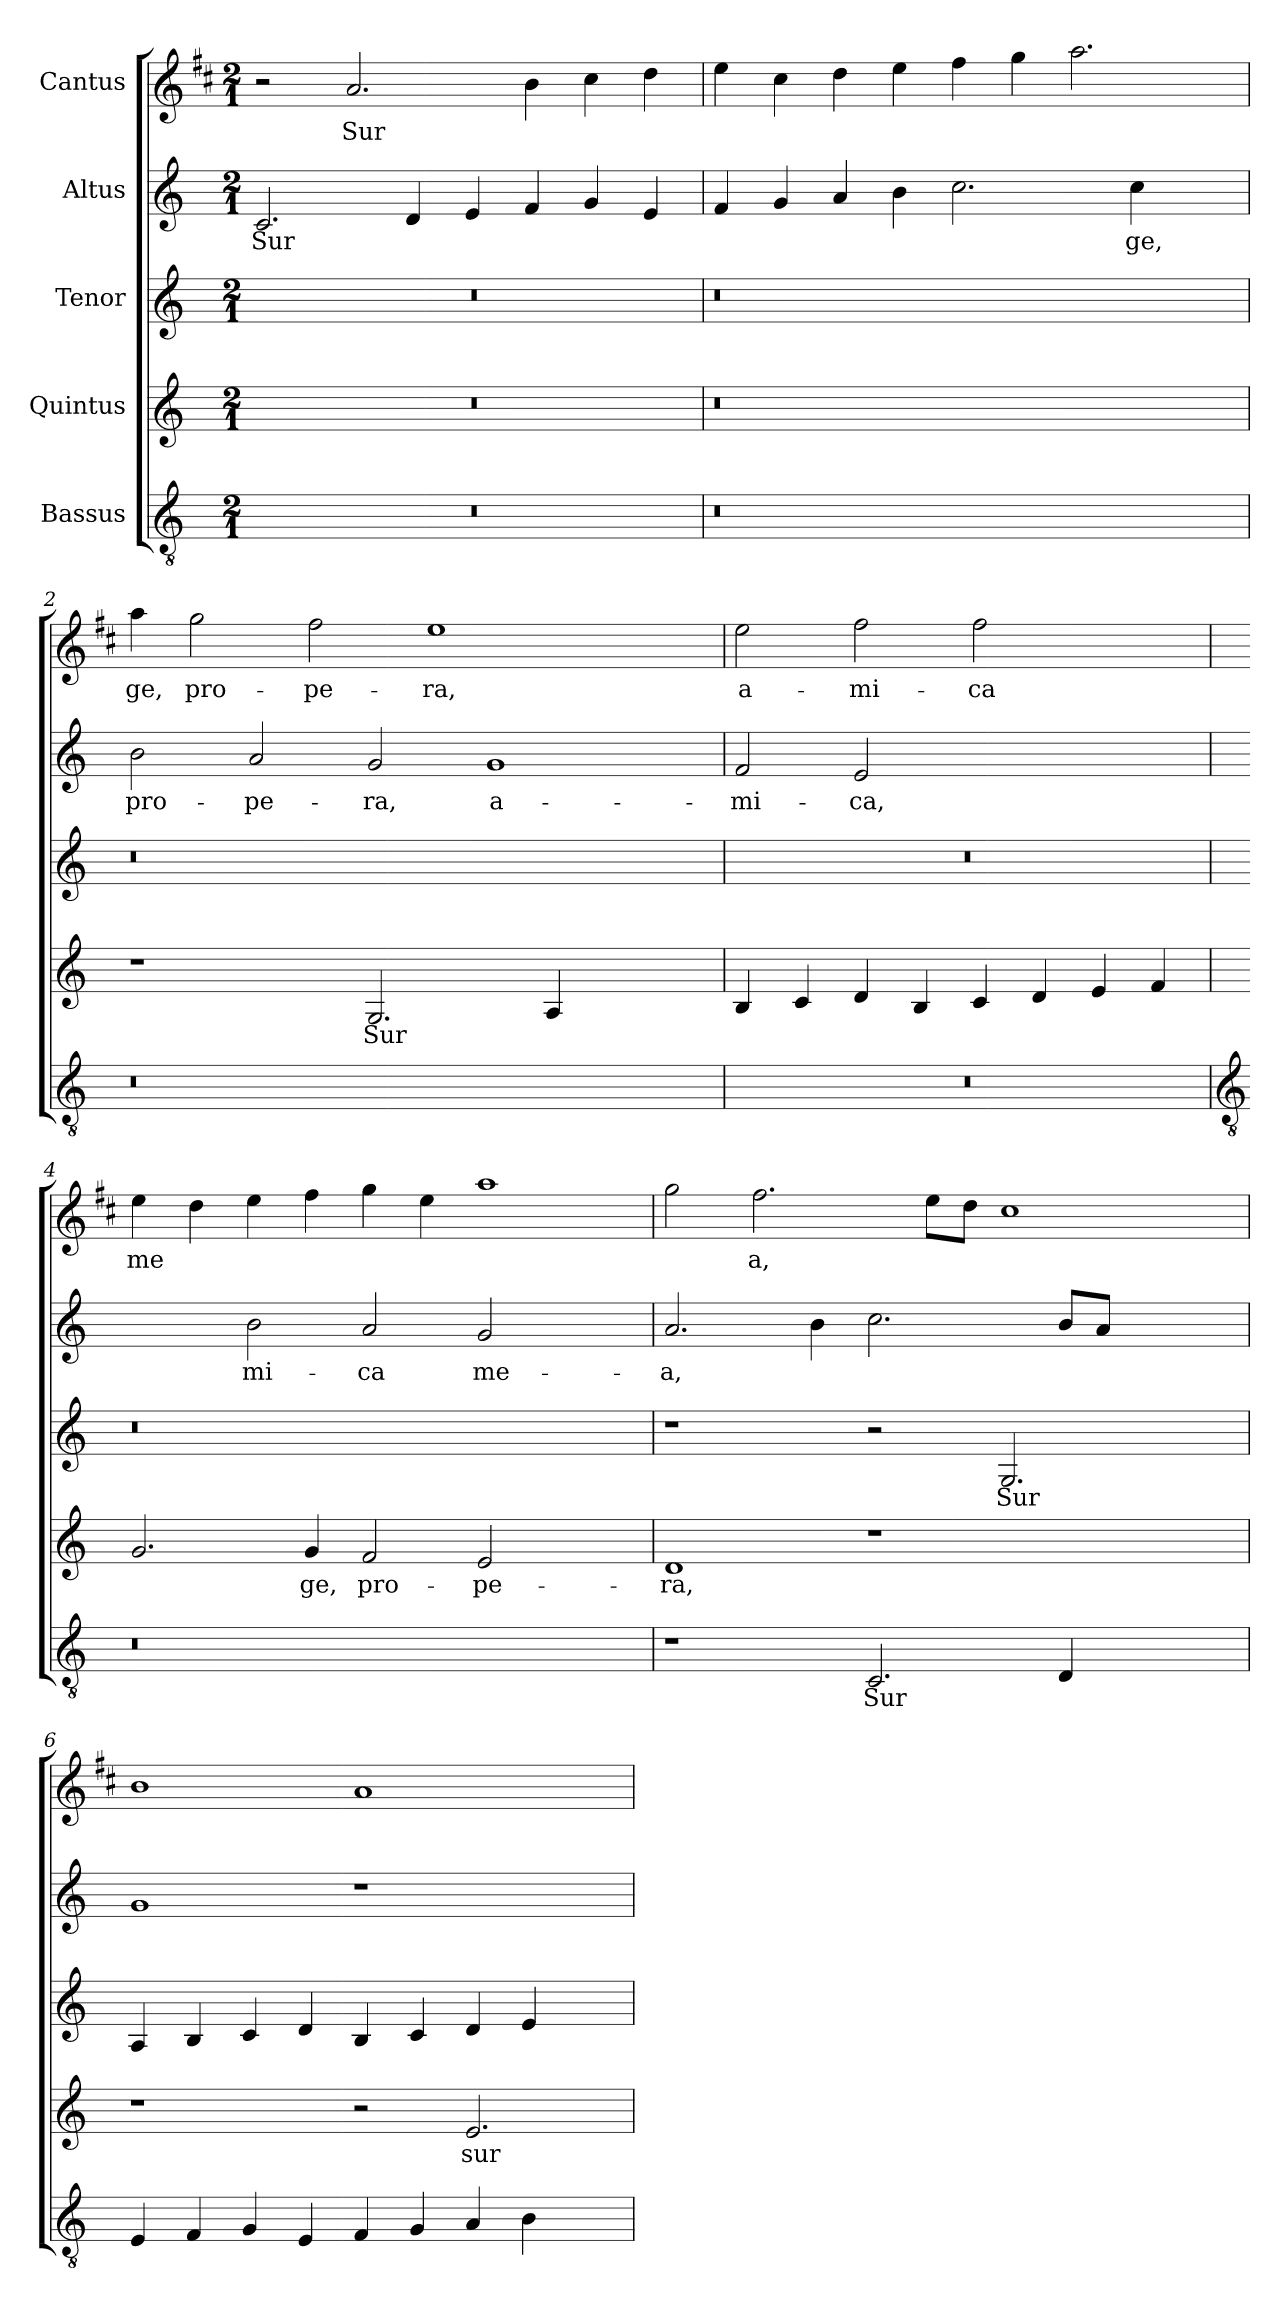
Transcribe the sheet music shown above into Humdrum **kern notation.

**kern	**text	**kern	**text	**kern	**text	**kern	**text	**kern	**text
*part5	*part5	*part4	*part4	*part3	*part3	*part2	*part2	*part1	*part1
*staff5	*staff5	*staff4	*staff4	*staff3	*staff3	*staff2	*staff2	*staff1	*staff1
*I"Bassus	*	*I"Quintus	*	*I"Tenor	*	*I"Altus	*	*I"Cantus	*
*clefGv2	*	*clefG2	*	*clefG2	*	*clefG2	*	*clefG2	*
*	*	*	*	*	*	*	*	*ITrd1c2	*
*k[]	*	*k[]	*	*k[]	*	*k[]	*	*k[]	*
*C:	*	*C:	*	*C:	*	*C:	*	*C:	*
*M2/1	*	*M2/1	*	*M2/1	*	*M2/1	*	*M2/1	*
=	=	=	=	=	=	=	=	=	=
!	!	!	!	!	!	!	!LO:LY:b	!	!
0r	.	0r	.	0r	.	2.c	Sur	2r	.
!	!	!	!	!	!	!	!	!	!LO:LY:b
.	.	.	.	.	.	.	.	2.g	Sur
.	.	.	.	.	.	4d	.	.	.
.	.	.	.	.	.	4e	.	.	.
.	.	.	.	.	.	4f	.	4a	.
.	.	.	.	.	.	4g	.	4b	.
.	.	.	.	.	.	4e	.	4cc	.
=1	=1	=1	=1	=1	=1	=1	=1	=1	=1
0r	.	0r	.	0r	.	4f	.	4dd	.
.	.	.	.	.	.	4g	.	4b	.
.	.	.	.	.	.	4a	.	4cc	.
.	.	.	.	.	.	4b	.	4dd	.
.	.	.	.	.	.	2.cc	.	4ee	.
.	.	.	.	.	.	.	.	4ff	.
.	.	.	.	.	.	.	.	2.gg	.
!	!	!	!	!	!	!	!LO:LY:b	!	!
.	.	.	.	.	.	4cc	ge,	.	.
4ryy	.	4ryy	.	4ryy	.	4ryy	.	.	.
=2	=2	=2	=2	=2	=2	=2	=2	=2	=2
!	!	!	!	!	!	!	!LO:LY:b	!	!LO:LY:b
0r	.	1r	.	0r	.	2b	pro-	4gg	ge,
!	!	!	!	!	!	!	!	!	!LO:LY:b
.	.	.	.	.	.	.	.	2ff	pro-
!	!	!	!	!	!	!	!LO:LY:b	!	!
.	.	.	.	.	.	2a	-pe-	.	.
!	!	!	!	!	!	!	!	!	!LO:LY:b
.	.	.	.	.	.	.	.	2ee	-pe-
!	!	!	!LO:LY:b	!	!	!	!LO:LY:b	!	!
.	.	2.G	Sur	.	.	2g	-ra,	.	.
!	!	!	!	!	!	!	!	!	!LO:LY:b
.	.	.	.	.	.	.	.	1dd	-ra,
!	!	!	!	!	!	!	!LO:LY:b	!	!
.	.	.	.	.	.	1g	a-	.	.
.	.	4A	.	.	.	.	.	.	.
2ryy	.	2ryy	.	2ryy	.	.	.	.	.
.	.	.	.	.	.	.	.	4ryy	.
=3	=3	=3	=3	=3	=3	=3	=3	=3	=3
!	!	!	!	!	!	!	!LO:LY:b	!	!LO:LY:b
0r	.	4B	.	0r	.	2f	-mi-	2dd	a-
.	.	4c	.	.	.	.	.	.	.
!	!	!	!	!	!	!	!LO:LY:b	!	!LO:LY:b
.	.	4d	.	.	.	2e	-ca,	2ee	-mi-
.	.	4B	.	.	.	.	.	.	.
!	!	!	!	!	!	!	!LO:LY:b	!	!LO:LY:b
.	.	4c	.	.	.	[2ccyy	a-	2ee	-ca
.	.	4d	.	.	.	.	.	.	.
.	.	4e	.	.	.	2ryy	.	2ryy	.
.	.	4f	.	.	.	.	.	.	.
!!LO:LB:g=z
=4	=4	=4	=4	=4	=4	=4	=4	=4	=4
*clefGv2	*	*	*	*	*	*	*	*	*
!	!	!	!	!	!	!	!	!	!LO:LY:b
0r	.	2.g	.	0r	.	2ccyy]	.	4dd	me
.	.	.	.	.	.	.	.	4cc	.
!	!	!	!	!	!	!	!LO:LY:b	!	!
.	.	.	.	.	.	2b	-mi-	4dd	.
!	!	!	!LO:LY:b	!	!	!	!	!	!
.	.	4g	ge,	.	.	.	.	4ee	.
!	!	!	!LO:LY:b	!	!	!	!LO:LY:b	!	!
.	.	2f	pro-	.	.	2a	-ca	4ff	.
.	.	.	.	.	.	.	.	4dd	.
!	!	!	!LO:LY:b	!	!	!	!LO:LY:b	!	!
.	.	2e	-pe-	.	.	2g	me-	1gg	.
2ryy	.	2ryy	.	2ryy	.	2ryy	.	.	.
=5	=5	=5	=5	=5	=5	=5	=5	=5	=5
!	!	!	!LO:LY:b	!	!	!	!LO:LY:b	!	!
1r	.	1d	-ra,	1r	.	2.a	-a,	2ff	.
!	!	!	!	!	!	!	!	!	!LO:LY:b
.	.	.	.	.	.	.	.	2.ee	a,
.	.	.	.	.	.	4b	.	.	.
!	!LO:LY:b	!	!	!	!	!	!	!	!
2.C	Sur	1r	.	2r	.	2.cc	.	.	.
.	.	.	.	.	.	.	.	8ddL	.
.	.	.	.	.	.	.	.	8ccJ	.
!	!	!	!	!	!LO:LY:b	!	!	!	!
.	.	.	.	2.G	Sur	.	.	1b	.
4D	.	.	.	.	.	8bL	.	.	.
.	.	.	.	.	.	8aJ	.	.	.
2ryy	.	2ryy	.	.	.	2ryy	.	.	.
.	.	.	.	4ryy	.	.	.	.	.
=6	=6	=6	=6	=6	=6	=6	=6	=6	=6
4E	.	1r	.	4A	.	1g	.	1a	.
4F	.	.	.	4B	.	.	.	.	.
4G	.	.	.	4c	.	.	.	.	.
4E	.	.	.	4d	.	.	.	.	.
4F	.	2r	.	4B	.	1r	.	1g	.
4G	.	.	.	4c	.	.	.	.	.
!	!	!	!LO:LY:b	!	!	!	!	!	!
4A	.	2.e	sur	4d	.	.	.	.	.
4B	.	.	.	4e	.	.	.	.	.
4ryy	.	.	.	4ryy	.	4ryy	.	4ryy	.
=	=	=	=	=	=	=	=	=	=
*-	*-	*-	*-	*-	*-	*-	*-	*-	*-
